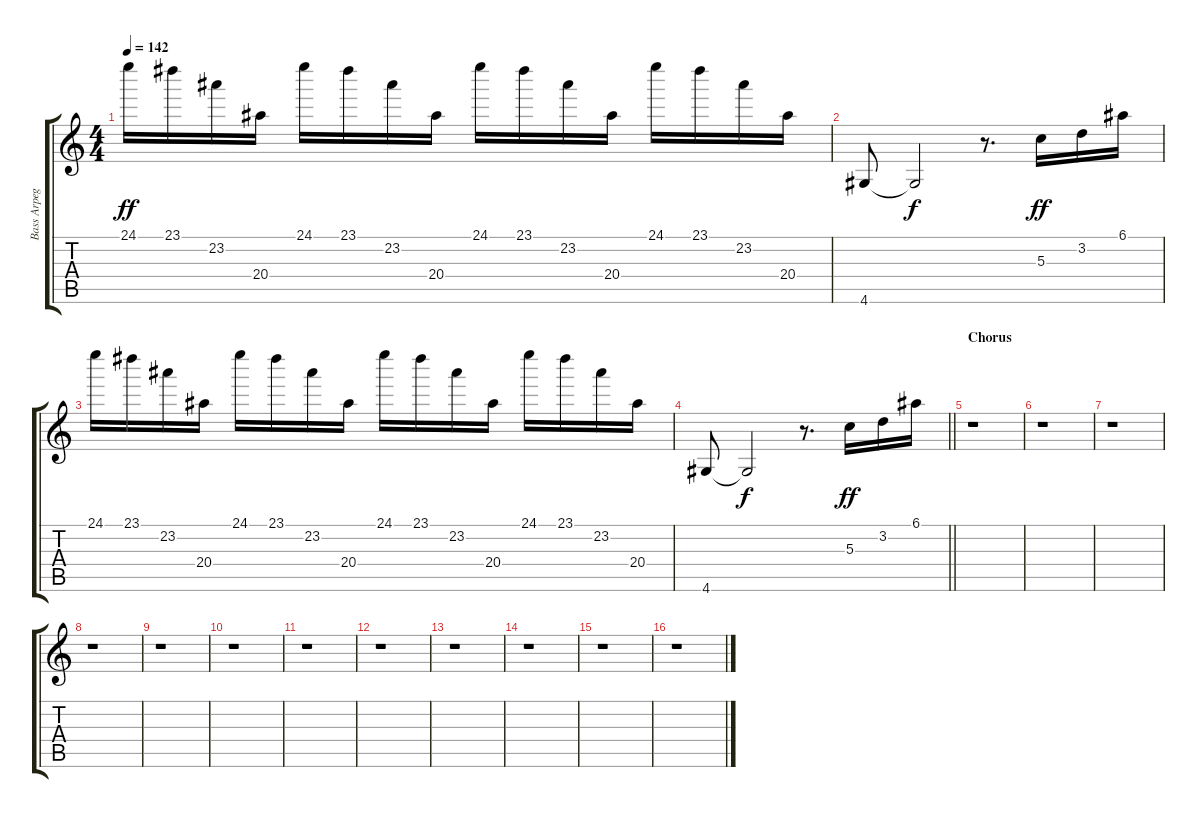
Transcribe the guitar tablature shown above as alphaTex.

\track ("Bass Arpeggio" "Bass Arpeg") {instrument synthbass2}
\staff {score tabs}
\tuning (E4 B3 G3 D3 A2 E2) {hide}
\ts (4 4)
\tempo 142
\clef g2
\ks c
24.1.16{dy ff} 23.1.16 23.2.16 20.4.16 24.1.16 23.1.16 23.2.16 20.4.16 24.1.16 23.1.16 23.2.16 20.4.16 24.1.16 23.1.16 23.2.16 20.4.16 |
4.6.8 4.6{t}.2{dy f} r.8{d} 5.3.16{dy ff} 3.2.16 6.1.16 |
24.1.16 23.1.16 23.2.16 20.4.16 24.1.16 23.1.16 23.2.16 20.4.16 24.1.16 23.1.16 23.2.16 20.4.16 24.1.16 23.1.16 23.2.16 20.4.16 |
\barLineRight lightlight
4.6.8 4.6{t}.2{dy f} r.8{d} 5.3.16{dy ff} 3.2.16 6.1.16 |
\section ("" "Chorus")
r.1 |
r.1 |
r.1 |
r.1 |
r.1 |
r.1 |
r.1 |
r.1 |
r.1 |
r.1 |
r.1 |
r.1
